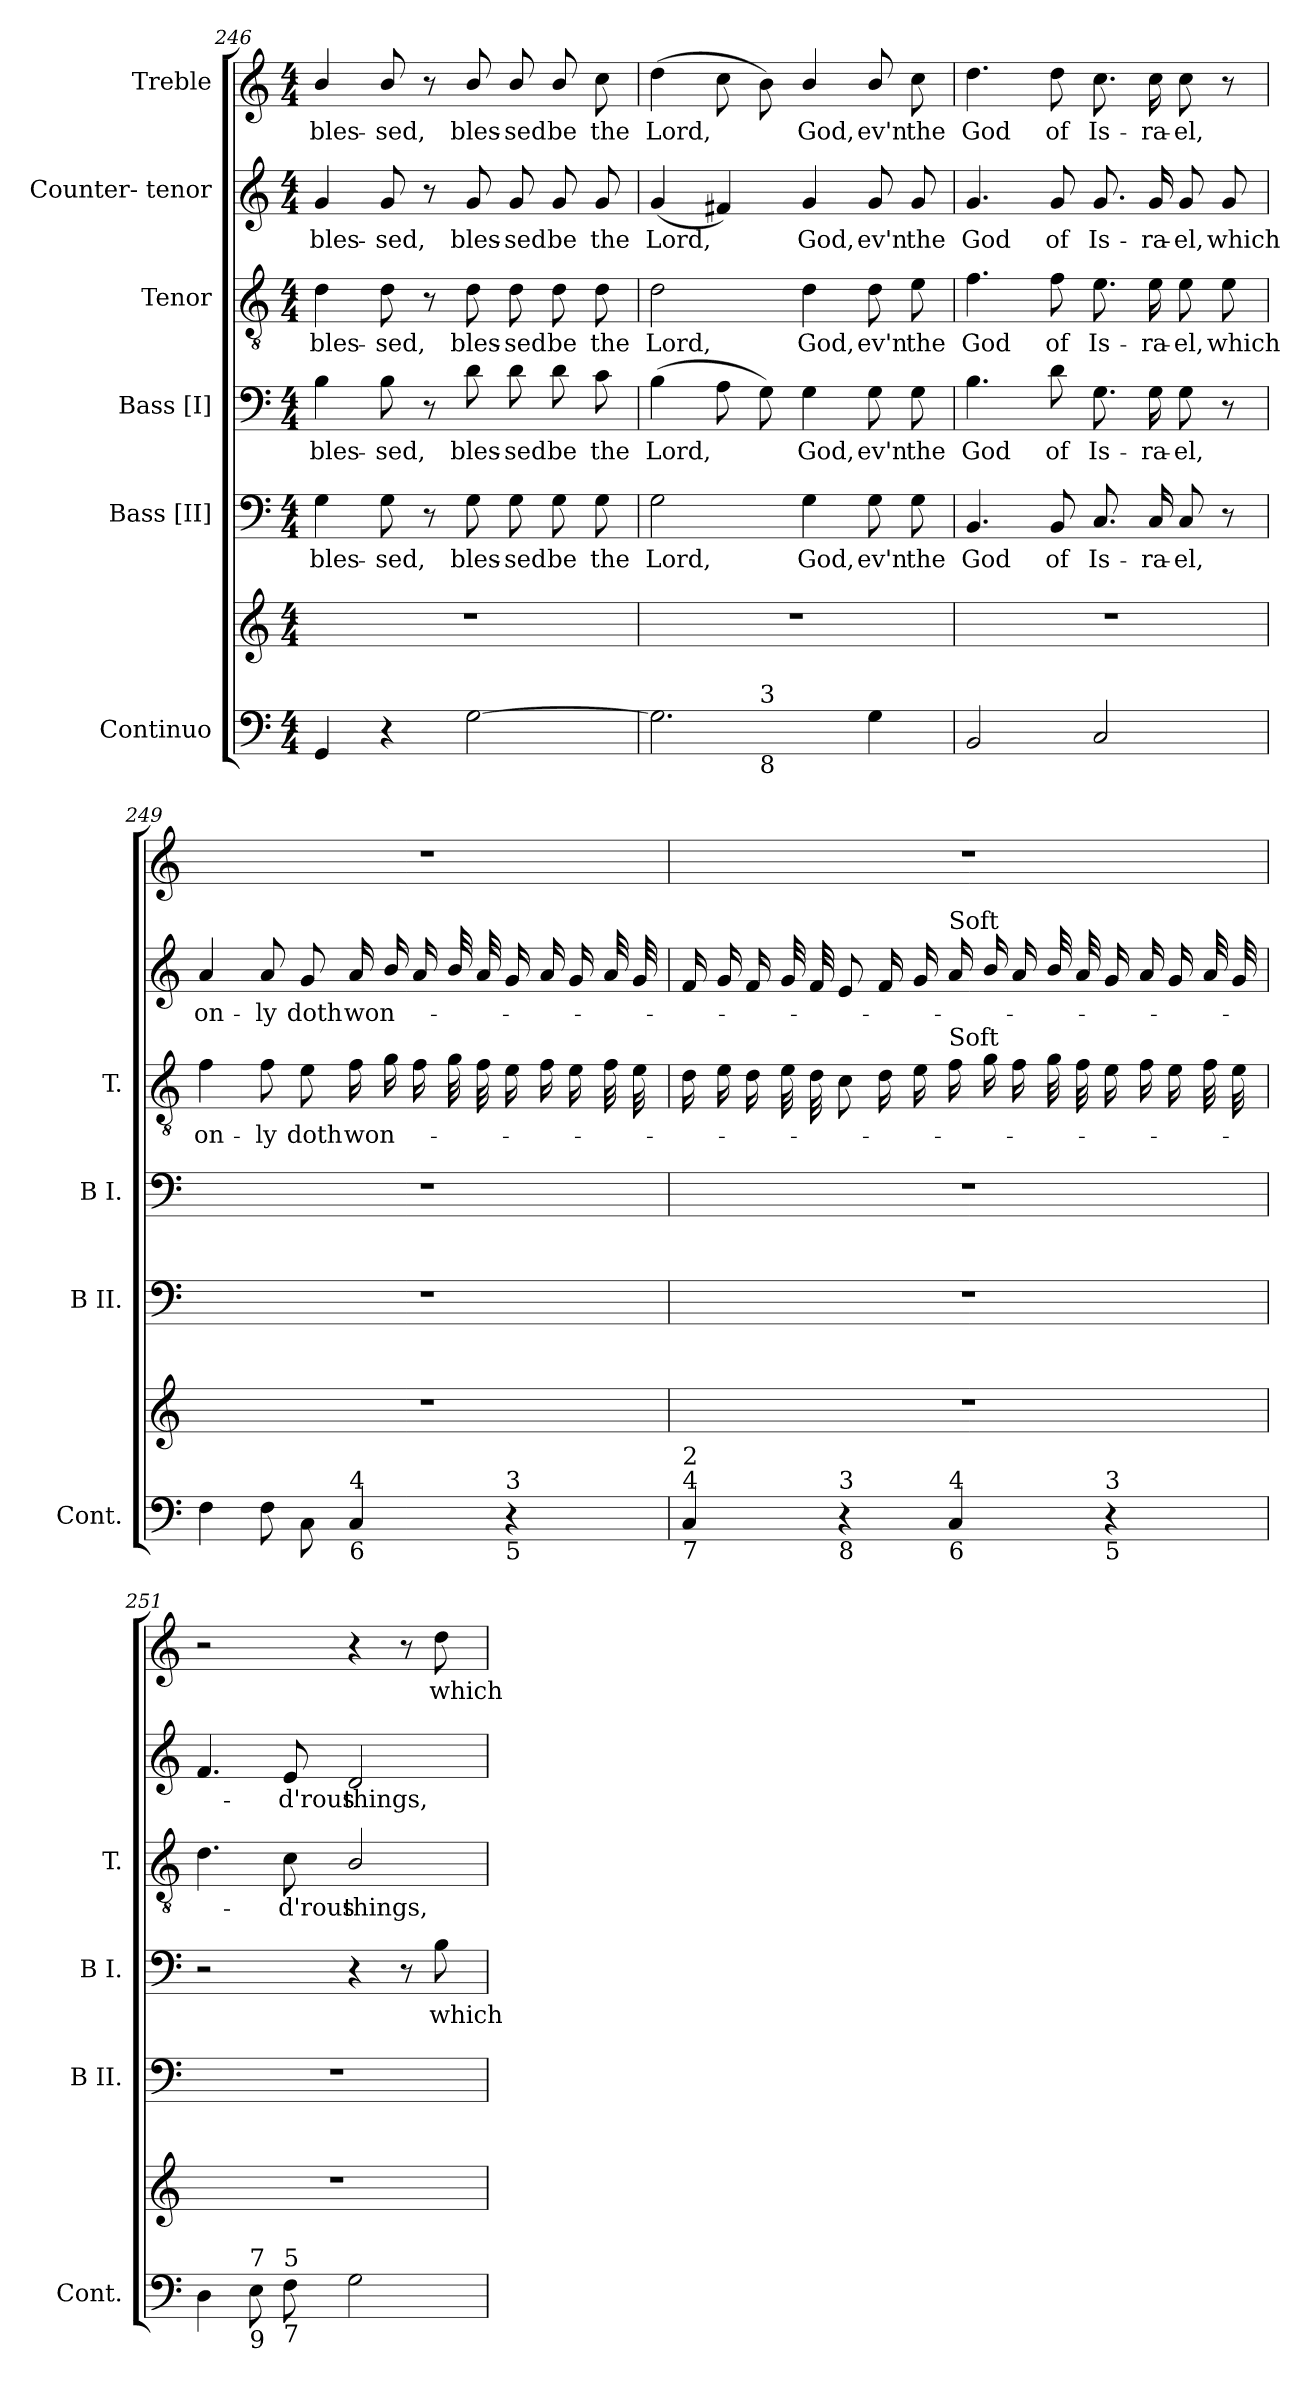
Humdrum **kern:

**kern	**kern	**kern	**text	**kern	**text	**kern	**text	**kern	**text	**kern	**text
*part6	*part6	*part5	*part5	*part4	*part4	*part3	*part3	*part2	*part2	*part1	*part1
*staff7	*staff6	*staff5	*staff5	*staff4	*staff4	*staff3	*staff3	*staff2	*staff2	*staff1	*staff1
*I"Continuo	*	*I"Bass [II]	*	*I"Bass [I]	*	*I"Tenor	*	*I"Counter- tenor	*	*I"Treble	*
*I'Cont.	*	*I'B II.	*	*I'B I.	*	*I'T.	*	*	*	*	*
*clefF4	*clefG2	*clefF4	*	*clefF4	*	*clefGv2	*	*clefG2	*	*clefG2	*
*	*	*	*	*	*	*ITrd7c12	*	*	*	*	*
*k[]	*k[]	*k[]	*	*k[]	*	*k[]	*	*k[]	*	*k[]	*
*C:	*C:	*C:	*	*C:	*	*C:	*	*C:	*	*C:	*
*M4/4	*M4/4	*M4/4	*	*M4/4	*	*M4/4	*	*M4/4	*	*M4/4	*
=246	=246	=246	=246	=246	=246	=246	=246	=246	=246	=246	=246
!	!	!	!LO:LY:b:color=#000000	!	!	!	!	!	!	!	!
!	!	!	!	!	!LO:LY:b:color=#000000	!	!	!	!	!	!
!	!	!	!	!	!	!	!LO:LY:b:color=#000000	!	!	!	!
!	!	!	!	!	!	!	!	!	!LO:LY:b:color=#000000	!	!
!	!	!	!	!	!	!	!	!	!	!	!LO:LY:b:color=#000000
4GGi/	1r	4Gi\	bles-	4Bi\	bles-	4Di\	bles-	4gi/	bles-	4bi/	bles-
!	!	!	!LO:LY:b:color=#000000	!	!	!	!	!	!	!	!
!	!	!	!	!	!LO:LY:b:color=#000000	!	!	!	!	!	!
!	!	!	!	!	!	!	!LO:LY:b:color=#000000	!	!	!	!
!	!	!	!	!	!	!	!	!	!LO:LY:b:color=#000000	!	!
!	!	!	!	!	!	!	!	!	!	!	!LO:LY:b:color=#000000
4r	.	8Gi\	-sed,	8Bi\	-sed,	8Di\	-sed,	8gi/	-sed,	8bi/	-sed,
.	.	8r	.	8r	.	8r	.	8r	.	8r	.
!	!	!	!LO:LY:b:color=#000000	!	!	!	!	!	!	!	!
!	!	!	!	!	!LO:LY:b:color=#000000	!	!	!	!	!	!
!	!	!	!	!	!	!	!LO:LY:b:color=#000000	!	!	!	!
!	!	!	!	!	!	!	!	!	!LO:LY:b:color=#000000	!	!
!	!	!	!	!	!	!	!	!	!	!	!LO:LY:b:color=#000000
[2Gi\	.	8Gi\	bles-	8di\	bles-	8Di\	bles-	8gi/	bles-	8bi/	bles-
!	!	!	!LO:LY:b:color=#000000	!	!	!	!	!	!	!	!
!	!	!	!	!	!LO:LY:b:color=#000000	!	!	!	!	!	!
!	!	!	!	!	!	!	!LO:LY:b:color=#000000	!	!	!	!
!	!	!	!	!	!	!	!	!	!LO:LY:b:color=#000000	!	!
!	!	!	!	!	!	!	!	!	!	!	!LO:LY:b:color=#000000
.	.	8Gi\	-sed	8di\	-sed	8Di\	-sed	8gi/	-sed	8bi/	-sed
!	!	!	!LO:LY:b:color=#000000	!	!	!	!	!	!	!	!
!	!	!	!	!	!LO:LY:b:color=#000000	!	!	!	!	!	!
!	!	!	!	!	!	!	!LO:LY:b:color=#000000	!	!	!	!
!	!	!	!	!	!	!	!	!	!LO:LY:b:color=#000000	!	!
!	!	!	!	!	!	!	!	!	!	!	!LO:LY:b:color=#000000
.	.	8Gi\	be	8di\	be	8Di\	be	8gi/	be	8bi/	be
!	!	!	!LO:LY:b:color=#000000	!	!	!	!	!	!	!	!
!	!	!	!	!	!LO:LY:b:color=#000000	!	!	!	!	!	!
!	!	!	!	!	!	!	!LO:LY:b:color=#000000	!	!	!	!
!	!	!	!	!	!	!	!	!	!LO:LY:b:color=#000000	!	!
!	!	!	!	!	!	!	!	!	!	!	!LO:LY:b:color=#000000
.	.	8Gi\	the	8ci\	the	8Di\	the	8gi/	the	8cci\	the
=247	=247	=247	=247	=247	=247	=247	=247	=247	=247	=247	=247
!	!	!	!LO:LY:b:color=#000000	!	!	!	!	!	!	!	!
!	!	!	!	!	!LO:LY:b:color=#000000	!	!	!	!	!	!
!	!	!	!	!	!	!	!LO:LY:b:color=#000000	!	!	!	!
!	!	!	!	!	!	!	!	!	!LO:LY:b:color=#000000	!	!
!LO:TX:b:t=87	!	!	!	!	!	!	!	!	!	!	!
!LO:TX:t=34	!	!	!	!	!	!	!	!	!	!	!
!LO:TX:t=2	!	!	!	!	!	!	!	!	!	!	!
!	!	!	!	!	!	!	!	!	!	!	!LO:LY:b:color=#000000
*^	*	*	*	*	*	*	*	*	*	*	*
2.Gi\]	4.ryy	1r	2Gi\	Lord,	(4Bi\	Lord,	2Di\	Lord,	(4gi/	Lord,	(4ddi\	Lord,
.	.	.	.	.	8Ai\	.	.	.	4f#Xi/)	.	8cci\	.
!	!LO:TX:b:t=8	!	!	!	!	!	!	!	!	!	!	!
!	!LO:TX:t=3	!	!	!	!	!	!	!	!	!	!	!
.	2ryy	.	.	.	8Gi\)	.	.	.	.	.	8bi\)	.
!	!	!	!	!LO:LY:b:color=#000000	!	!	!	!	!	!	!	!
!	!	!	!	!	!	!LO:LY:b:color=#000000	!	!	!	!	!	!
!	!	!	!	!	!	!	!	!LO:LY:b:color=#000000	!	!	!	!
!	!	!	!	!	!	!	!	!	!	!LO:LY:b:color=#000000	!	!
!	!	!	!	!	!	!	!	!	!	!	!	!LO:LY:b:color=#000000
.	.	.	4Gi\	God,	4Gi\	God,	4Di\	God,	4gi/	God,	4bi/	God,
!	!	!	!	!LO:LY:b:color=#000000	!	!	!	!	!	!	!	!
!	!	!	!	!	!	!LO:LY:b:color=#000000	!	!	!	!	!	!
!	!	!	!	!	!	!	!	!LO:LY:b:color=#000000	!	!	!	!
!	!	!	!	!	!	!	!	!	!	!LO:LY:b:color=#000000	!	!
!	!	!	!	!	!	!	!	!	!	!	!	!LO:LY:b:color=#000000
4Gi\	.	.	8Gi\	ev'n	8Gi\	ev'n	8Di\	ev'n	8gi/	ev'n	8bi/	ev'n
!	!	!	!	!LO:LY:b:color=#000000	!	!	!	!	!	!	!	!
!	!	!	!	!	!	!LO:LY:b:color=#000000	!	!	!	!	!	!
!	!	!	!	!	!	!	!	!LO:LY:b:color=#000000	!	!	!	!
!	!	!	!	!	!	!	!	!	!	!LO:LY:b:color=#000000	!	!
!	!	!	!	!	!	!	!	!	!	!	!	!LO:LY:b:color=#000000
.	8ryy	.	8Gi\	the	8Gi\	the	8Ei\	the	8gi/	the	8cci\	the
*v	*v	*	*	*	*	*	*	*	*	*	*	*
!!LO:LB:g=z
=248	=248	=248	=248	=248	=248	=248	=248	=248	=248	=248	=248
*^	*	*	*	*	*	*	*	*	*	*	*
!	!	!	!	!LO:LY:b:color=#000000	!	!	!	!	!	!	!	!
*v	*v	*	*	*	*	*	*	*	*	*	*	*
*^	*	*	*	*	*	*	*	*	*	*	*
!	!	!	!	!	!	!LO:LY:b:color=#000000	!	!	!	!	!	!
*v	*v	*	*	*	*	*	*	*	*	*	*	*
*^	*	*	*	*	*	*	*	*	*	*	*
!	!	!	!	!	!	!	!	!LO:LY:b:color=#000000	!	!	!	!
*v	*v	*	*	*	*	*	*	*	*	*	*	*
*^	*	*	*	*	*	*	*	*	*	*	*
!	!	!	!	!	!	!	!	!	!	!LO:LY:b:color=#000000	!	!
*v	*v	*	*	*	*	*	*	*	*	*	*	*
*^	*	*	*	*	*	*	*	*	*	*	*
!LO:TX:b:t=6	!	!	!	!	!	!	!	!	!	!	!	!
!LO:TX:t=5	!	!	!	!	!	!	!	!	!	!	!	!
!	!	!	!	!	!	!	!	!	!	!	!	!LO:LY:b:color=#000000
*v	*v	*	*	*	*	*	*	*	*	*	*	*
2BBi/	1r	4.BBi/	God	4.Bi\	God	4.Fi\	God	4.gi/	God	4.ddi\	God
!	!	!	!LO:LY:b:color=#000000	!	!	!	!	!	!	!	!
!	!	!	!	!	!LO:LY:b:color=#000000	!	!	!	!	!	!
!	!	!	!	!	!	!	!LO:LY:b:color=#000000	!	!	!	!
!	!	!	!	!	!	!	!	!	!LO:LY:b:color=#000000	!	!
!	!	!	!	!	!	!	!	!	!	!	!LO:LY:b:color=#000000
.	.	8BBi/	of	8di\	of	8Fi\	of	8gi/	of	8ddi\	of
!	!	!	!LO:LY:b:color=#000000	!	!	!	!	!	!	!	!
!	!	!	!	!	!LO:LY:b:color=#000000	!	!	!	!	!	!
!	!	!	!	!	!	!	!LO:LY:b:color=#000000	!	!	!	!
!	!	!	!	!	!	!	!	!	!LO:LY:b:color=#000000	!	!
!	!	!	!	!	!	!	!	!	!	!	!LO:LY:b:color=#000000
2Ci/	.	8.Ci/	Is-	8.Gi\	Is-	8.Ei\	Is-	8.gi/	Is-	8.cci\	Is-
!	!	!	!LO:LY:b:color=#000000	!	!	!	!	!	!	!	!
!	!	!	!	!	!LO:LY:b:color=#000000	!	!	!	!	!	!
!	!	!	!	!	!	!	!LO:LY:b:color=#000000	!	!	!	!
!	!	!	!	!	!	!	!	!	!LO:LY:b:color=#000000	!	!
!	!	!	!	!	!	!	!	!	!	!	!LO:LY:b:color=#000000
.	.	16Ci/	-ra-	16Gi\	-ra-	16Ei\	-ra-	16gi/	-ra-	16cci\	-ra-
!	!	!	!LO:LY:b:color=#000000	!	!	!	!	!	!	!	!
!	!	!	!	!	!LO:LY:b:color=#000000	!	!	!	!	!	!
!	!	!	!	!	!	!	!LO:LY:b:color=#000000	!	!	!	!
!	!	!	!	!	!	!	!	!	!LO:LY:b:color=#000000	!	!
!	!	!	!	!	!	!	!	!	!	!	!LO:LY:b:color=#000000
.	.	8Ci/	-el,	8Gi\	-el,	8Ei\	-el,	8gi/	-el,	8cci\	-el,
!	!	!	!	!	!	!	!LO:LY:b:color=#000000	!	!	!	!
!	!	!	!	!	!	!	!	!	!LO:LY:b:color=#000000	!	!
.	.	8r	.	8r	.	8Ei\	which	8gi/	which	8r	.
=249	=249	=249	=249	=249	=249	=249	=249	=249	=249	=249	=249
!	!	!	!	!	!	!	!LO:LY:b:color=#000000	!	!	!	!
!	!	!	!	!	!	!	!	!	!LO:LY:b:color=#000000	!	!
4Fi\	1r	1r	.	1r	.	4Fi\	on-	4ai/	on-	1r	.
!	!	!	!	!	!	!	!LO:LY:b:color=#000000	!	!	!	!
!	!	!	!	!	!	!	!	!	!LO:LY:b:color=#000000	!	!
8Fi\	.	.	.	.	.	8Fi\	-ly	8ai/	-ly	.	.
!	!	!	!	!	!	!	!LO:LY:b:color=#000000	!	!	!	!
!	!	!	!	!	!	!	!	!	!LO:LY:b:color=#000000	!	!
8Ci\	.	.	.	.	.	8Ei\	doth	8gi/	doth	.	.
!	!	!	!	!	!	!	!LO:LY:b:color=#000000	!	!	!	!
!LO:TX:b:t=6	!	!	!	!	!	!	!	!	!	!	!
!LO:TX:t=4	!	!	!	!	!	!	!	!	!	!	!
!	!	!	!	!	!	!	!	!	!LO:LY:b:color=#000000	!	!
4Ci/	.	.	.	.	.	16Fi\	won-	16ai/	won-	.	.
.	.	.	.	.	.	16Gi\	.	16bi/	.	.	.
.	.	.	.	.	.	16Fi\	.	16ai/	.	.	.
.	.	.	.	.	.	32Gi\	.	32bi/	.	.	.
.	.	.	.	.	.	32Fi\	.	32ai/	.	.	.
!LO:TX:b:t=5	!	!	!	!	!	!	!	!	!	!	!
!LO:TX:t=3	!	!	!	!	!	!	!	!	!	!	!
4r	.	.	.	.	.	16Ei\	.	16gi/	.	.	.
.	.	.	.	.	.	16Fi\	.	16ai/	.	.	.
.	.	.	.	.	.	16Ei\	.	16gi/	.	.	.
.	.	.	.	.	.	32Fi\	.	32ai/	.	.	.
.	.	.	.	.	.	32Ei\	.	32gi/	.	.	.
!!LO:PB:g=z
=250	=250	=250	=250	=250	=250	=250	=250	=250	=250	=250	=250
!LO:TX:b:t=7	!	!	!	!	!	!	!	!	!	!	!
!LO:TX:t=4	!	!	!	!	!	!	!	!	!	!	!
!LO:TX:t=2	!	!	!	!	!	!	!	!	!	!	!
4Ci/	1r	1r	.	1r	.	16Di\	.	16fi/	.	1r	.
.	.	.	.	.	.	16Ei\	.	16gi/	.	.	.
.	.	.	.	.	.	16Di\	.	16fi/	.	.	.
.	.	.	.	.	.	32Ei\	.	32gi/	.	.	.
.	.	.	.	.	.	32Di\	.	32fi/	.	.	.
!LO:TX:b:t=8	!	!	!	!	!	!	!	!	!	!	!
!LO:TX:t=3	!	!	!	!	!	!	!	!	!	!	!
4r	.	.	.	.	.	8Ci\	.	8ei/	.	.	.
.	.	.	.	.	.	16Di\	.	16fi/	.	.	.
.	.	.	.	.	.	16Ei\	.	16gi/	.	.	.
!	!	!	!	!	!	!	!	!LO:TX:a:t=Soft	!	!	!
!	!	!	!	!	!	!LO:TX:a:t=Soft	!	!	!	!	!
!LO:TX:b:t=6	!	!	!	!	!	!	!	!	!	!	!
!LO:TX:t=4	!	!	!	!	!	!	!	!	!	!	!
4Ci/	.	.	.	.	.	16Fi\	.	16ai/	.	.	.
.	.	.	.	.	.	16Gi\	.	16bi/	.	.	.
.	.	.	.	.	.	16Fi\	.	16ai/	.	.	.
.	.	.	.	.	.	32Gi\	.	32bi/	.	.	.
.	.	.	.	.	.	32Fi\	.	32ai/	.	.	.
!LO:TX:b:t=5	!	!	!	!	!	!	!	!	!	!	!
!LO:TX:t=3	!	!	!	!	!	!	!	!	!	!	!
4r	.	.	.	.	.	16Ei\	.	16gi/	.	.	.
.	.	.	.	.	.	16Fi\	.	16ai/	.	.	.
.	.	.	.	.	.	16Ei\	.	16gi/	.	.	.
.	.	.	.	.	.	32Fi\	.	32ai/	.	.	.
.	.	.	.	.	.	32Ei\	.	32gi/	.	.	.
=251	=251	=251	=251	=251	=251	=251	=251	=251	=251	=251	=251
4Di\	1r	1r	.	2r	.	4.Di\	.	4.fi/	.	2r	.
!LO:TX:b:t=9	!	!	!	!	!	!	!	!	!	!	!
!LO:TX:t=7	!	!	!	!	!	!	!	!	!	!	!
8Ei\	.	.	.	.	.	.	.	.	.	.	.
!	!	!	!	!	!	!	!LO:LY:b:color=#000000	!	!	!	!
!LO:TX:b:t=7	!	!	!	!	!	!	!	!	!	!	!
!LO:TX:t=5	!	!	!	!	!	!	!	!	!	!	!
!	!	!	!	!	!	!	!	!	!LO:LY:b:color=#000000	!	!
8Fi\	.	.	.	.	.	8Ci\	-d'rous	8ei/	-d'rous	.	.
!	!	!	!	!	!	!	!LO:LY:b:color=#000000	!	!	!	!
!	!	!	!	!	!	!	!	!	!LO:LY:b:color=#000000	!	!
2Gi\	.	.	.	4r	.	2BBi/	things,	2di/	things,	4r	.
.	.	.	.	8r	.	.	.	.	.	8r	.
!	!	!	!	!	!LO:LY:b:color=#000000	!	!	!	!	!	!
!	!	!	!	!	!	!	!	!	!	!	!LO:LY:b:color=#000000
.	.	.	.	8Bi\	which	.	.	.	.	8ddi\	which
=	=	=	=	=	=	=	=	=	=	=	=
*-	*-	*-	*-	*-	*-	*-	*-	*-	*-	*-	*-
